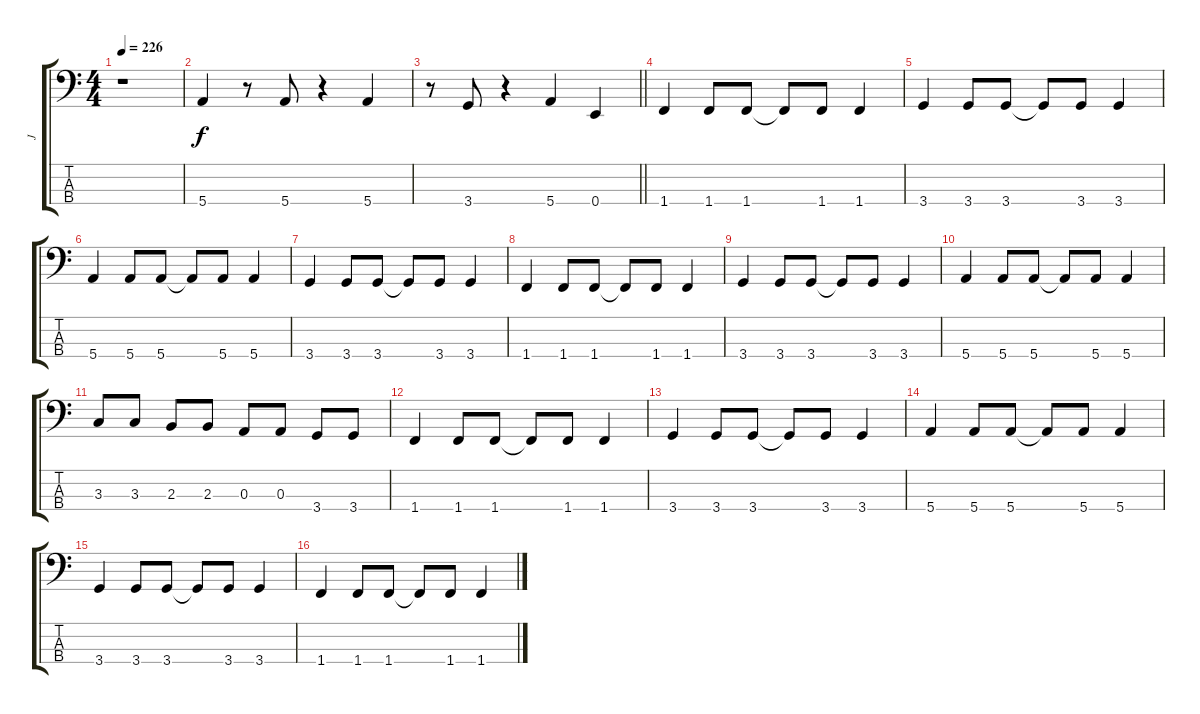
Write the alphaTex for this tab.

\track ("J" "J") {instrument electricbasspick}
\staff {score tabs}
\tuning (G2 D2 A1 E1) {hide}
\ts (4 4)
\tempo 226
\clef f4
\ks c
r.1{dy f instrument electricbasspick} |
5.4.4 r.8 5.4.8 r.4 5.4.4 |
\barLineRight lightlight
r.8 3.4.8 r.4 5.4.4 0.4.4 |
1.4.4 1.4.8 1.4.8 1.4{t}.8 1.4.8 1.4.4 |
3.4.4 3.4.8 3.4.8 3.4{t}.8 3.4.8 3.4.4 |
5.4.4 5.4.8 5.4.8 5.4{t}.8 5.4.8 5.4.4 |
3.4.4 3.4.8 3.4.8 3.4{t}.8 3.4.8 3.4.4 |
1.4.4 1.4.8 1.4.8 1.4{t}.8 1.4.8 1.4.4 |
3.4.4 3.4.8 3.4.8 3.4{t}.8 3.4.8 3.4.4 |
5.4.4 5.4.8 5.4.8 5.4{t}.8 5.4.8 5.4.4 |
3.3.8 3.3.8 2.3.8 2.3.8 0.3.8 0.3.8 3.4.8 3.4.8 |
1.4.4 1.4.8 1.4.8 1.4{t}.8 1.4.8 1.4.4 |
3.4.4 3.4.8 3.4.8 3.4{t}.8 3.4.8 3.4.4 |
5.4.4 5.4.8 5.4.8 5.4{t}.8 5.4.8 5.4.4 |
3.4.4 3.4.8 3.4.8 3.4{t}.8 3.4.8 3.4.4 |
1.4.4 1.4.8 1.4.8 1.4{t}.8 1.4.8 1.4.4
